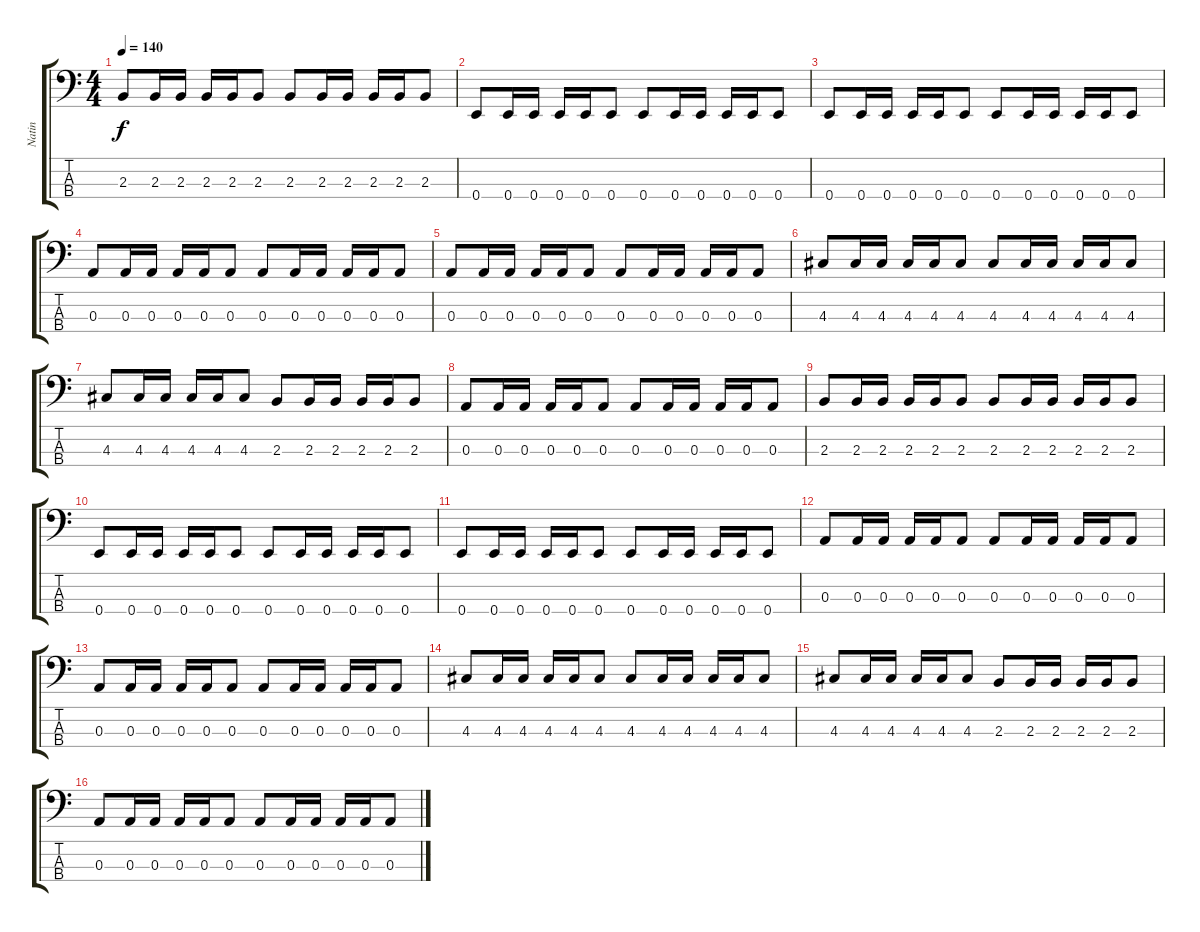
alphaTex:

\track ("Natin" "Natin") {instrument slapbass2}
\staff {score tabs}
\tuning (G2 D2 A1 E1) {hide}
\ts (4 4)
\tempo 140
\clef f4
\ks c
2.3.8{dy f} 2.3.16 2.3.16 2.3.16 2.3.16 2.3.8 2.3.8 2.3.16 2.3.16 2.3.16 2.3.16 2.3.8 |
0.4.8 0.4.16 0.4.16 0.4.16 0.4.16 0.4.8 0.4.8 0.4.16 0.4.16 0.4.16 0.4.16 0.4.8 |
0.4.8 0.4.16 0.4.16 0.4.16 0.4.16 0.4.8 0.4.8 0.4.16 0.4.16 0.4.16 0.4.16 0.4.8 |
0.3.8 0.3.16 0.3.16 0.3.16 0.3.16 0.3.8 0.3.8 0.3.16 0.3.16 0.3.16 0.3.16 0.3.8 |
0.3.8 0.3.16 0.3.16 0.3.16 0.3.16 0.3.8 0.3.8 0.3.16 0.3.16 0.3.16 0.3.16 0.3.8 |
4.3.8 4.3.16 4.3.16 4.3.16 4.3.16 4.3.8 4.3.8 4.3.16 4.3.16 4.3.16 4.3.16 4.3.8 |
4.3.8 4.3.16 4.3.16 4.3.16 4.3.16 4.3.8 2.3.8 2.3.16 2.3.16 2.3.16 2.3.16 2.3.8 |
0.3.8 0.3.16 0.3.16 0.3.16 0.3.16 0.3.8 0.3.8 0.3.16 0.3.16 0.3.16 0.3.16 0.3.8 |
2.3.8 2.3.16 2.3.16 2.3.16 2.3.16 2.3.8 2.3.8 2.3.16 2.3.16 2.3.16 2.3.16 2.3.8 |
0.4.8 0.4.16 0.4.16 0.4.16 0.4.16 0.4.8 0.4.8 0.4.16 0.4.16 0.4.16 0.4.16 0.4.8 |
0.4.8 0.4.16 0.4.16 0.4.16 0.4.16 0.4.8 0.4.8 0.4.16 0.4.16 0.4.16 0.4.16 0.4.8 |
0.3.8 0.3.16 0.3.16 0.3.16 0.3.16 0.3.8 0.3.8 0.3.16 0.3.16 0.3.16 0.3.16 0.3.8 |
0.3.8 0.3.16 0.3.16 0.3.16 0.3.16 0.3.8 0.3.8 0.3.16 0.3.16 0.3.16 0.3.16 0.3.8 |
4.3.8 4.3.16 4.3.16 4.3.16 4.3.16 4.3.8 4.3.8 4.3.16 4.3.16 4.3.16 4.3.16 4.3.8 |
4.3.8 4.3.16 4.3.16 4.3.16 4.3.16 4.3.8 2.3.8 2.3.16 2.3.16 2.3.16 2.3.16 2.3.8 |
0.3.8 0.3.16 0.3.16 0.3.16 0.3.16 0.3.8 0.3.8 0.3.16 0.3.16 0.3.16 0.3.16 0.3.8
